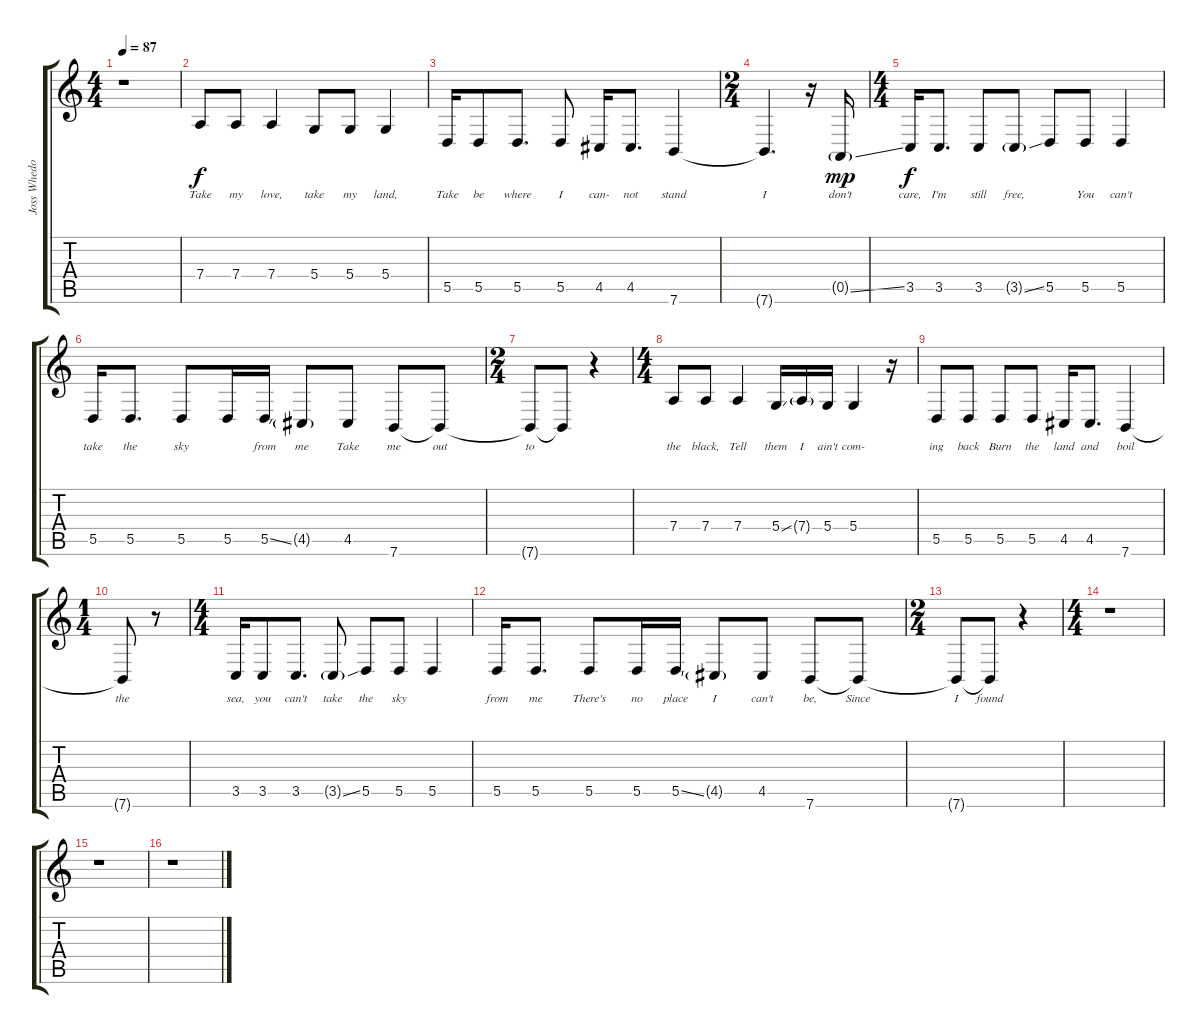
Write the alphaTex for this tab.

\track ("Joss Whedon - Vox" "Joss Whedo") {instrument clarinet}
\staff {score tabs}
\tuning (E4 B3 G3 D3 A2 E2) {hide}
\ts (4 4)
\tempo 87
\clef g2
\ks c
r.1{dy f instrument clarinet} |
7.4.8{lyrics (0 "Take") lyrics (1 "") lyrics (2 "") lyrics (3 "") lyrics (4 "")} 7.4.8{lyrics (0 "my") lyrics (1 "") lyrics (2 "") lyrics (3 "") lyrics (4 "")} 7.4.4{lyrics (0 "love,") lyrics (1 "") lyrics (2 "") lyrics (3 "") lyrics (4 "")} 5.4.8{lyrics (0 "take") lyrics (1 "") lyrics (2 "") lyrics (3 "") lyrics (4 "")} 5.4.8{lyrics (0 "my") lyrics (1 "") lyrics (2 "") lyrics (3 "") lyrics (4 "")} 5.4.4{lyrics (0 "land,") lyrics (1 "") lyrics (2 "") lyrics (3 "") lyrics (4 "")} |
5.5.16{lyrics (0 "Take") lyrics (1 "") lyrics (2 "") lyrics (3 "") lyrics (4 "")} 5.5.8{lyrics (0 "be") lyrics (1 "") lyrics (2 "") lyrics (3 "") lyrics (4 "")} 5.5.8{d lyrics (0 "where") lyrics (1 "") lyrics (2 "") lyrics (3 "") lyrics (4 "")} 5.5.8{lyrics (0 "I") lyrics (1 "") lyrics (2 "") lyrics (3 "") lyrics (4 "")} 4.5.16{lyrics (0 "can-") lyrics (1 "") lyrics (2 "") lyrics (3 "") lyrics (4 "")} 4.5.8{d lyrics (0 "not") lyrics (1 "") lyrics (2 "") lyrics (3 "") lyrics (4 "")} 7.6.4{lyrics (0 "stand") lyrics (1 "") lyrics (2 "") lyrics (3 "") lyrics (4 "")} |
\ts (2 4)
7.6{t}.4{d lyrics (0 "I") lyrics (1 "") lyrics (2 "") lyrics (3 "") lyrics (4 "")} r.16 0.5{ss g}.16{lyrics (0 "don't") lyrics (1 "") lyrics (2 "") lyrics (3 "") lyrics (4 "") dy mp} |
\ts (4 4)
3.5.16{lyrics (0 "care,") lyrics (1 "") lyrics (2 "") lyrics (3 "") lyrics (4 "") dy f} 3.5.8{d lyrics (0 "I'm") lyrics (1 "") lyrics (2 "") lyrics (3 "") lyrics (4 "")} 3.5.8{lyrics (0 "still") lyrics (1 "") lyrics (2 "") lyrics (3 "") lyrics (4 "")} 3.5{ss g}.8{lyrics (0 "free,") lyrics (1 "") lyrics (2 "") lyrics (3 "") lyrics (4 "")} 5.5.8{lyrics (0 "") lyrics (1 "") lyrics (2 "") lyrics (3 "") lyrics (4 "")} 5.5.8{lyrics (0 "You") lyrics (1 "") lyrics (2 "") lyrics (3 "") lyrics (4 "")} 5.5.4{lyrics (0 "can't") lyrics (1 "") lyrics (2 "") lyrics (3 "") lyrics (4 "")} |
5.5.16{lyrics (0 "take") lyrics (1 "") lyrics (2 "") lyrics (3 "") lyrics (4 "")} 5.5.8{d lyrics (0 "the") lyrics (1 "") lyrics (2 "") lyrics (3 "") lyrics (4 "")} 5.5.8{lyrics (0 "sky") lyrics (1 "") lyrics (2 "") lyrics (3 "") lyrics (4 "")} 5.5.16{lyrics (0 "") lyrics (1 "") lyrics (2 "") lyrics (3 "") lyrics (4 "")} 5.5{ss}.16{lyrics (0 "from") lyrics (1 "") lyrics (2 "") lyrics (3 "") lyrics (4 "")} 4.5{g}.8{lyrics (0 "me") lyrics (1 "") lyrics (2 "") lyrics (3 "") lyrics (4 "")} 4.5.8{lyrics (0 "Take") lyrics (1 "") lyrics (2 "") lyrics (3 "") lyrics (4 "")} 7.6.8{lyrics (0 "me") lyrics (1 "") lyrics (2 "") lyrics (3 "") lyrics (4 "")} 7.6{t}.8{lyrics (0 "out") lyrics (1 "") lyrics (2 "") lyrics (3 "") lyrics (4 "")} |
\ts (2 4)
7.6{t}.8{lyrics (0 "to") lyrics (1 "") lyrics (2 "") lyrics (3 "") lyrics (4 "")} 7.6{t}.8{lyrics (0 "") lyrics (1 "") lyrics (2 "") lyrics (3 "") lyrics (4 "")} r.4 |
\ts (4 4)
7.4.8{lyrics (0 "the") lyrics (1 "") lyrics (2 "") lyrics (3 "") lyrics (4 "")} 7.4.8{lyrics (0 "black,") lyrics (1 "") lyrics (2 "") lyrics (3 "") lyrics (4 "")} 7.4.4{lyrics (0 "Tell") lyrics (1 "") lyrics (2 "") lyrics (3 "") lyrics (4 "")} 5.4{ss}.16{lyrics (0 "them") lyrics (1 "") lyrics (2 "") lyrics (3 "") lyrics (4 "")} 7.4{g}.16{lyrics (0 "I") lyrics (1 "") lyrics (2 "") lyrics (3 "") lyrics (4 "")} 5.4.16{lyrics (0 "ain't") lyrics (1 "") lyrics (2 "") lyrics (3 "") lyrics (4 "")} 5.4.4{lyrics (0 "com-") lyrics (1 "") lyrics (2 "") lyrics (3 "") lyrics (4 "")} r.16 |
5.5.8{lyrics (0 "ing") lyrics (1 "") lyrics (2 "") lyrics (3 "") lyrics (4 "")} 5.5.8{lyrics (0 "back") lyrics (1 "") lyrics (2 "") lyrics (3 "") lyrics (4 "")} 5.5.8{lyrics (0 "Burn") lyrics (1 "") lyrics (2 "") lyrics (3 "") lyrics (4 "")} 5.5.8{lyrics (0 "the") lyrics (1 "") lyrics (2 "") lyrics (3 "") lyrics (4 "")} 4.5.16{lyrics (0 "land") lyrics (1 "") lyrics (2 "") lyrics (3 "") lyrics (4 "")} 4.5.8{d lyrics (0 "and") lyrics (1 "") lyrics (2 "") lyrics (3 "") lyrics (4 "")} 7.6.4{lyrics (0 "boil") lyrics (1 "") lyrics (2 "") lyrics (3 "") lyrics (4 "")} |
\ts (1 4)
7.6{t}.8{lyrics (0 "the") lyrics (1 "") lyrics (2 "") lyrics (3 "") lyrics (4 "")} r.8 |
\ts (4 4)
3.5.16{lyrics (0 "sea,") lyrics (1 "") lyrics (2 "") lyrics (3 "") lyrics (4 "")} 3.5.8{lyrics (0 "you") lyrics (1 "") lyrics (2 "") lyrics (3 "") lyrics (4 "")} 3.5.8{d lyrics (0 "can't") lyrics (1 "") lyrics (2 "") lyrics (3 "") lyrics (4 "")} 3.5{ss g}.8{lyrics (0 "take") lyrics (1 "") lyrics (2 "") lyrics (3 "") lyrics (4 "")} 5.5.8{lyrics (0 "the") lyrics (1 "") lyrics (2 "") lyrics (3 "") lyrics (4 "")} 5.5.8{lyrics (0 "sky") lyrics (1 "") lyrics (2 "") lyrics (3 "") lyrics (4 "")} 5.5.4{lyrics (0 "") lyrics (1 "") lyrics (2 "") lyrics (3 "") lyrics (4 "")} |
5.5.16{lyrics (0 "from") lyrics (1 "") lyrics (2 "") lyrics (3 "") lyrics (4 "")} 5.5.8{d lyrics (0 "me") lyrics (1 "") lyrics (2 "") lyrics (3 "") lyrics (4 "")} 5.5.8{lyrics (0 "There's") lyrics (1 "") lyrics (2 "") lyrics (3 "") lyrics (4 "")} 5.5.16{lyrics (0 "no") lyrics (1 "") lyrics (2 "") lyrics (3 "") lyrics (4 "")} 5.5{ss}.16{lyrics (0 "place") lyrics (1 "") lyrics (2 "") lyrics (3 "") lyrics (4 "")} 4.5{g}.8{lyrics (0 "I") lyrics (1 "") lyrics (2 "") lyrics (3 "") lyrics (4 "")} 4.5.8{lyrics (0 "can't") lyrics (1 "") lyrics (2 "") lyrics (3 "") lyrics (4 "")} 7.6.8{lyrics (0 "be,") lyrics (1 "") lyrics (2 "") lyrics (3 "") lyrics (4 "")} 7.6{t}.8{lyrics (0 "Since") lyrics (1 "") lyrics (2 "") lyrics (3 "") lyrics (4 "")} |
\ts (2 4)
7.6{t}.8{lyrics (0 "I") lyrics (1 "") lyrics (2 "") lyrics (3 "") lyrics (4 "")} 7.6{t}.8{lyrics (0 "found") lyrics (1 "") lyrics (2 "") lyrics (3 "") lyrics (4 "")} r.4 |
\ts (4 4)
r.1 |
r.1 |
r.1
